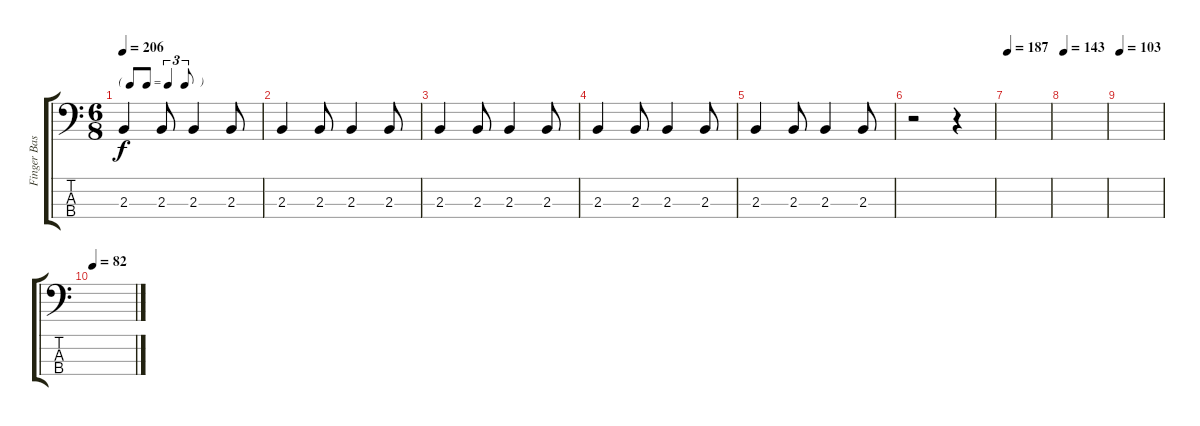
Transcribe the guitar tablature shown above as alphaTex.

\track ("Finger Bass" "Finger Bas") {instrument electricbassfinger}
\staff {score tabs}
\tuning (G2 D2 A1 E1) {hide}
\ts (6 8)
\tf triplet8th
\tempo 206
\clef f4
\ks c
2.3.4{dy f} 2.3.8 2.3.4 2.3.8 |
2.3.4 2.3.8 2.3.4 2.3.8 |
2.3.4 2.3.8 2.3.4 2.3.8 |
2.3.4 2.3.8 2.3.4 2.3.8 |
2.3.4 2.3.8 2.3.4 2.3.8 |
r.2 r.4 |
\tempo 187
|
\tempo 143
|
\tempo 103
|
\tempo 82
